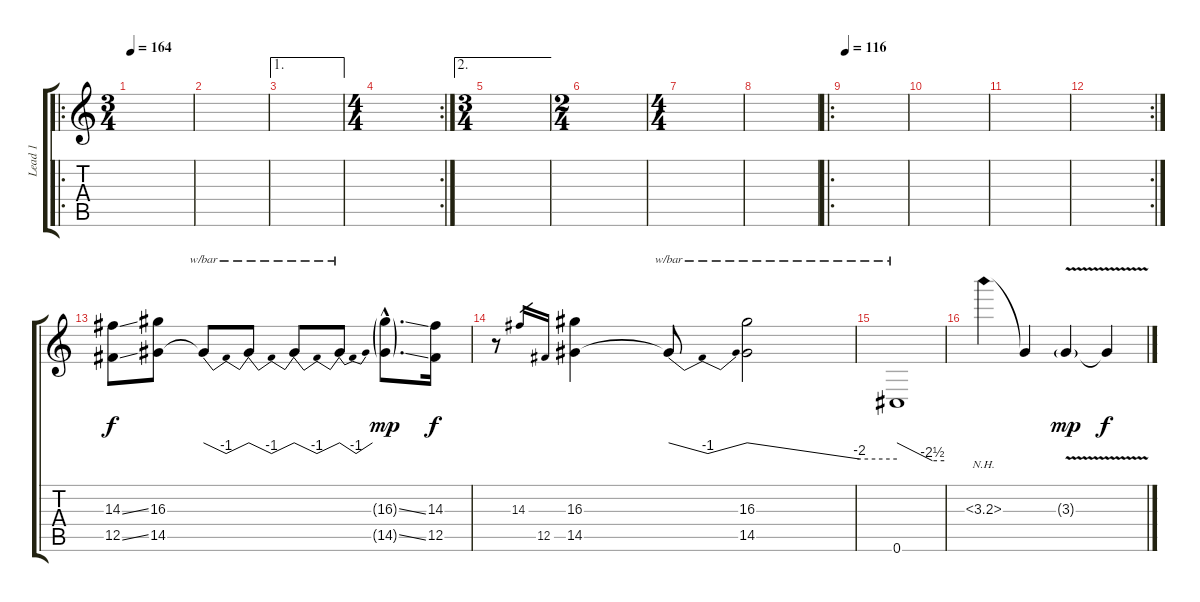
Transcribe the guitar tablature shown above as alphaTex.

\track ("Lead 1" "Lead 1") {instrument overdrivenguitar}
\staff {score tabs}
\tuning (Db4 Ab3 E3 B2 Gb2 Db2) {hide}
\ro
\ts (3 4)
\tempo 164
\clef g2
\ks c
|
|
\ae 1
|
\rc 2
\ts (4 4)
|
\ae 2
\ts (3 4)
|
\ts (2 4)
|
\ts (4 4)
|
|
\ro
\tempo 116
|
|
|
\rc 2
|
(14.3{ss} 12.5{ss}).8 (16.3 14.5).8 14.5{t}.8{tbe (dip default 0 0 30 -4 60 0)} 14.5{t}.8{tbe (dip default 0 0 30 -4 60 0)} 14.5{t}.8{tbe (dip default 0 0 30 -4 60 0)} 14.5{t}.8{tbe (dip default 0 0 30 -4 60 0)} (16.3{ss g hac} 14.5{ss g hac}).8{d dy mp} (14.3 12.5).16{dy f} |
r.8 14.3.16{gr} 12.5.16{gr} (16.3 14.5).4 14.5{t}.8{tbe (dip default 0 0 30 -4 60 0)} (16.3 14.5).2{tbe (custom default 0 0 45 -8 60 -8)} |
0.6.1{tbe (custom default 0 0 45 -10 60 -10)} |
3.3{nh}.4 3.3{t}.4 3.3{v g}.4{dy mp} 3.3{t}.4{dy f}
